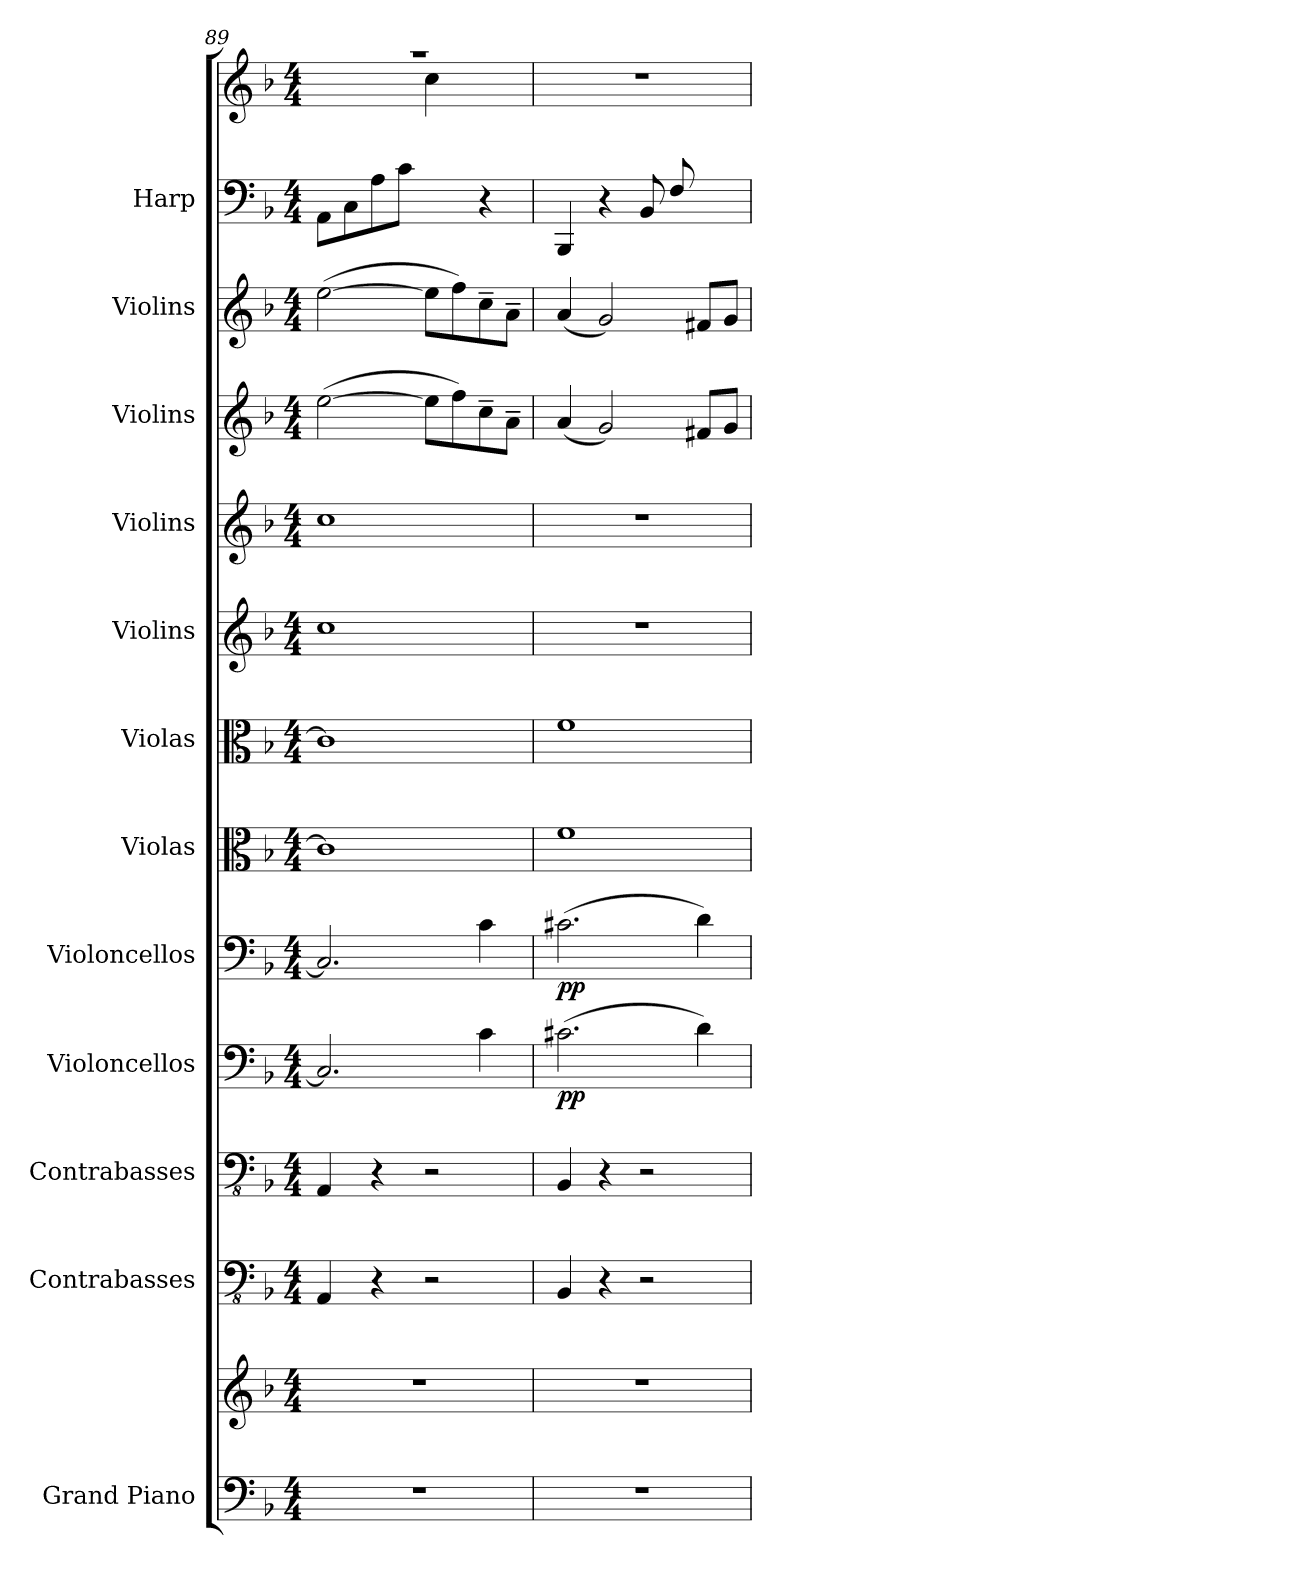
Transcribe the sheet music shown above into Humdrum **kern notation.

**kern	**kern	**kern	**kern	**kern	**dynam	**kern	**dynam	**kern	**kern	**kern	**kern	**kern	**kern	**kern	**kern
*part12	*part12	*part11	*part10	*part9	*part9	*part8	*part8	*part7	*part6	*part5	*part4	*part3	*part2	*part1	*part1
*staff14	*staff13	*staff12	*staff11	*staff10	*staff10	*staff9	*staff9	*staff8	*staff7	*staff6	*staff5	*staff4	*staff3	*staff2	*staff1
*I"Grand Piano	*	*I"Contrabasses	*I"Contrabasses	*I"Violoncellos	*	*I"Violoncellos	*	*I"Violas	*I"Violas	*I"Violins	*I"Violins	*I"Violins	*I"Violins	*I"Harp	*
*I'Pno.	*	*I'Cbs.	*I'Cbs.	*I'Vcs.	*	*I'Vcs.	*	*I'Vlas.	*I'Vlas.	*I'Vlns.	*I'Vlns.	*I'Vlns.	*I'Vlns.	*I'Hrp.	*
*clefF4	*clefG2	*clefFv4	*clefFv4	*clefF4	*	*clefF4	*	*clefC3	*clefC3	*clefG2	*clefG2	*clefG2	*clefG2	*clefF4	*clefG2
*k[b-]	*k[b-]	*k[b-]	*k[b-]	*k[b-]	*	*k[b-]	*	*k[b-]	*k[b-]	*k[b-]	*k[b-]	*k[b-]	*k[b-]	*k[b-]	*k[b-]
*M4/4	*M4/4	*M4/4	*M4/4	*M4/4	*	*M4/4	*	*M4/4	*M4/4	*M4/4	*M4/4	*M4/4	*M4/4	*M4/4	*M4/4
=89	=89	=89	=89	=89	=89	=89	=89	=89	=89	=89	=89	=89	=89	=89	=89
*	*	*	*	*	*	*	*	*	*	*	*	*	*	*	*^
1r	1r	4AAA/	4AAA/	2.C/]	.	2.C/]	.	1c]	1c]	1cc	1cc	([2ee\	([2ee\	8AA\L	1r	2ryy
.	.	.	.	.	.	.	.	.	.	.	.	.	.	8C\	.	.
.	.	4r	4r	.	.	.	.	.	.	.	.	.	.	8A\	.	.
.	.	.	.	.	.	.	.	.	.	.	.	.	.	8c\J	.	.
.	.	2r	2r	.	.	.	.	.	.	.	.	8ee\L]	8ee\L]	4ryy	.	4cc\
.	.	.	.	.	.	.	.	.	.	.	.	8ff\)	8ff\)	.	.	.
.	.	.	.	4c\	.	4c\	.	.	.	.	.	8cc~\	8cc~\	4r	.	4ryy
.	.	.	.	.	.	.	.	.	.	.	.	8a~\J	8a~\J	.	.	.
!!LO:PB:g=z	!!
=90	=90	=90	=90	=90	=90	=90	=90	=90	=90	=90	=90	=90	=90	=90	=90	=90
!	!	!	!	!	!LO:DY:b	!	!LO:DY:b	!	!	!	!	!	!	!	!	!
1r	1r	4BBB-/	4BBB-/	(2.c#X\	pp	(2.c#X\	pp	1f	1f	1r	1r	(4a/	(4a/	4BBB-/	1r	2.ryy
.	.	4r	4r	.	.	.	.	.	.	.	.	2g/)	2g/)	4r	.	.
.	.	2r	2r	.	.	.	.	.	.	.	.	.	.	8BB-/L	.	.
.	.	.	.	.	.	.	.	.	.	.	.	.	.	8F/	.	.
.	.	.	.	4d\)	.	4d\)	.	.	.	.	.	8f#X/L	8f#X/L	4ryy	.	8d\
.	.	.	.	.	.	.	.	.	.	.	.	8g/J	8g/J	.	.	8g\J
*	*	*	*	*	*	*	*	*	*	*	*	*	*	*	*v	*v
=	=	=	=	=	=	=	=	=	=	=	=	=	=	=	=
*-	*-	*-	*-	*-	*-	*-	*-	*-	*-	*-	*-	*-	*-	*-	*-
